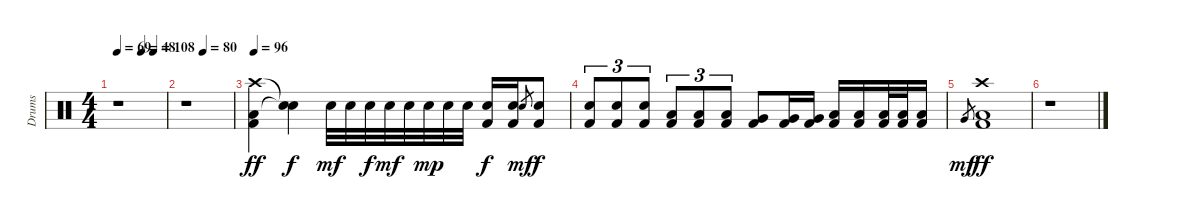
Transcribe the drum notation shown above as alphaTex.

\track ("Drums" "Drums") {instrument percussion}
\staff {score}
\articulation defaults
\ts (4 4)
\tempo 69
\tempo (48 0.5)
\tempo (108 0.75)
\clef neutral
\ks c
r.1{dy fff} |
\tempo (80 0.375)
r.1 |
\tempo 96
("Crash high (hit)" "Low Tom (hit)" "Kick (hit) 2").4{dy ff} ("Snare (hit)"{t} "Snare (hit)"{t}).4{dy f} "Electric Snare (hit)".32{dy mf} "Electric Snare (hit)".32 "Electric Snare (hit)".32{dy f} "Electric Snare (hit)".32{dy mf} "Electric Snare (hit)".32 "Electric Snare (hit)".32{dy mp} "Electric Snare (hit)".32 "Electric Snare (hit)".32 ("Electric Snare (hit)" "Kick (hit) 2").16{dy f} ("Electric Snare (hit)" "Kick (hit) 2").16 "Electric Snare (hit)"{h}.8{gr dy mf} ("Electric Snare (hit)" "Kick (hit) 2").8{dy f} |
("Electric Snare (hit)" "Kick (hit) 2").8{tu (3 2)} ("Electric Snare (hit)" "Kick (hit) 2").8{tu (3 2)} ("Electric Snare (hit)" "Kick (hit) 2").8{tu (3 2)} ("Low Tom (hit)" "Kick (hit) 2").8{tu (3 2)} ("Low Tom (hit)" "Kick (hit) 2").8{tu (3 2)} ("Low Tom (hit)" "Kick (hit) 2").8{tu (3 2)} ("Very Low Tom (hit)" "Kick (hit) 2").8 ("Very Low Tom (hit)" "Kick (hit) 2").16 ("Very Low Tom (hit)" "Kick (hit) 2").16 ("Low Floor Tom (hit)" "Kick (hit) 2").16 ("Low Floor Tom (hit)" "Kick (hit) 2").16 ("Low Floor Tom (hit)" "Kick (hit) 2").32 ("Low Floor Tom (hit)" "Kick (hit) 2").32 ("Low Floor Tom (hit)" "Kick (hit) 2").16 |
"Very Low Tom (hit)"{h}.8{gr dy mf} ("Crash high (hit)" "Low Floor Tom (hit)" "Kick (hit) 2").1{dy ff} |
r.1
